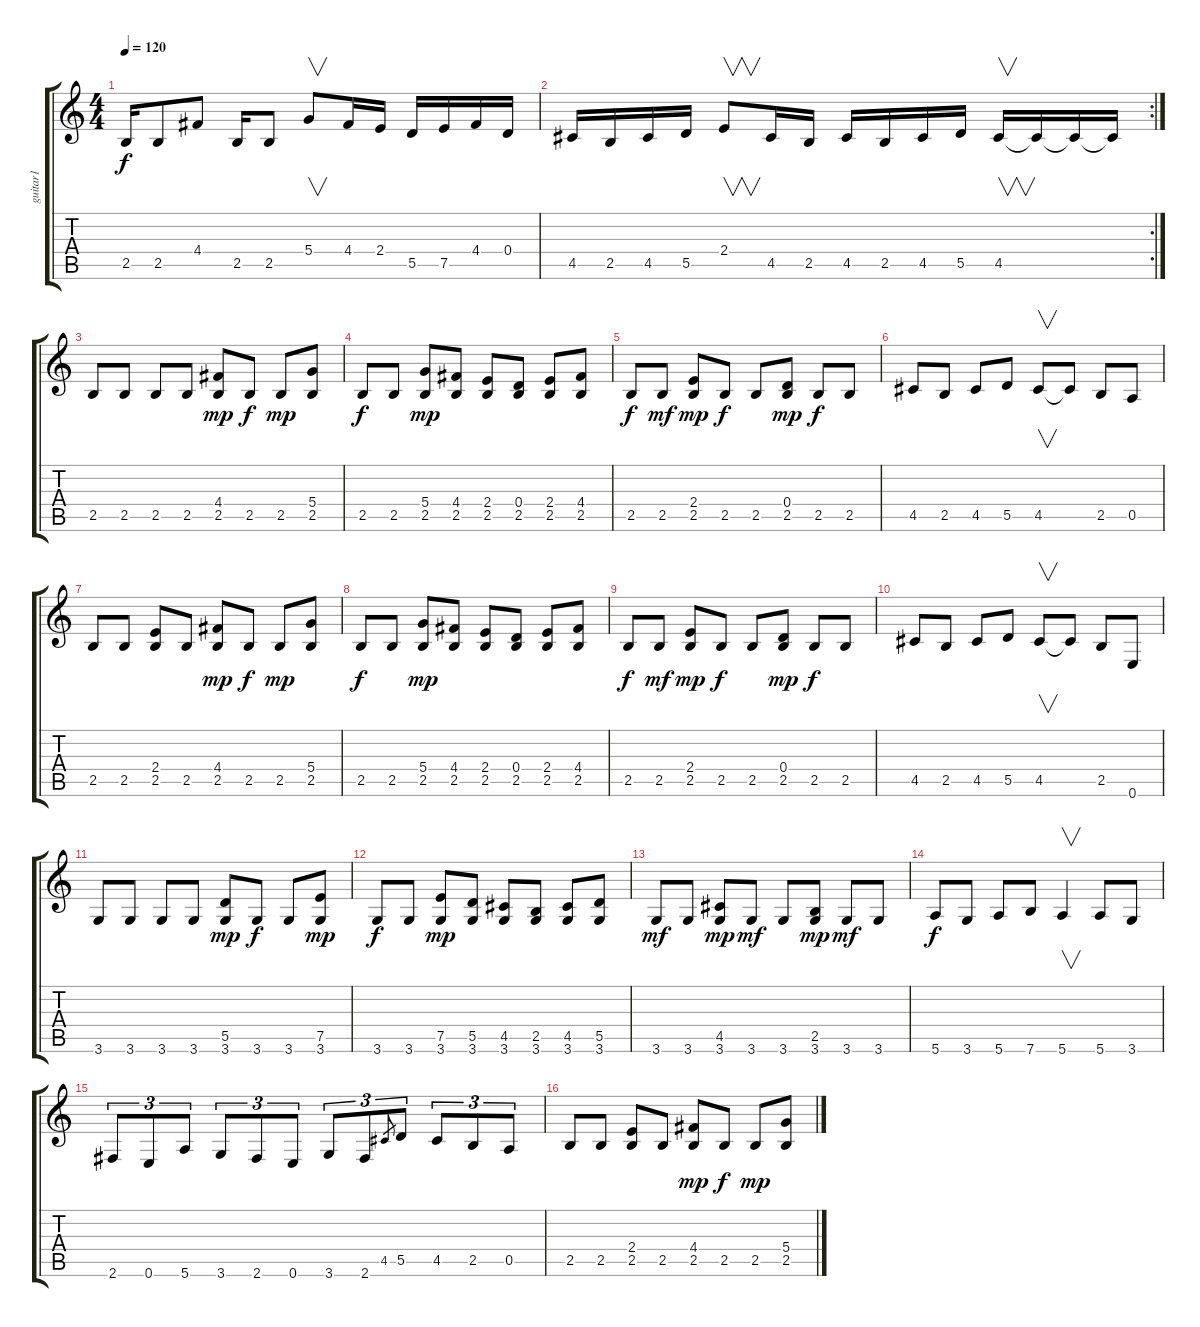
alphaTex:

\track ("guitar1" "guitar1") {instrument acousticguitarnylon}
\staff {score tabs}
\tuning (E4 B3 G3 D3 A2 E2) {hide}
\ts (4 4)
\tempo 120
\clef g2
\ks c
2.5.16{dy f instrument distortionguitar} 2.5.8 4.4.8 2.5.16 2.5.8 5.4.8{v} 4.4.16 2.4.16 5.5.16 7.5.16 4.4.16 0.4.16 |
\rc 2
4.5.16 2.5.16 4.5.16 5.5.16 2.4.8{v} 4.5.16 2.5.16 4.5.16 2.5.16 4.5.16 5.5.16 4.5.16{v} 4.5{t}.16 4.5{t}.16 4.5{t}.16 |
2.5.8{instrument distortionguitar} 2.5.8 2.5.8 2.5.8 (4.4 2.5).8{dy mp} 2.5.8{dy f} 2.5.8{dy mp} (5.4 2.5).8 |
2.5.8{dy f} 2.5.8 (5.4 2.5).8{dy mp} (4.4 2.5).8 (2.4 2.5).8 (0.4 2.5).8 (2.4 2.5).8 (4.4 2.5).8 |
2.5.8{dy f} 2.5.8{dy mf} (2.4 2.5).8{dy mp} 2.5.8{dy f} 2.5.8 (0.4 2.5).8{dy mp} 2.5.8{dy f} 2.5.8 |
4.5.8 2.5.8 4.5.8 5.5.8 4.5.8{v} 4.5{t}.8 2.5.8 0.5.8 |
2.5.8{instrument distortionguitar} 2.5.8 (2.4 2.5).8 2.5.8 (4.4 2.5).8{dy mp} 2.5.8{dy f} 2.5.8{dy mp} (5.4 2.5).8 |
2.5.8{dy f} 2.5.8 (5.4 2.5).8{dy mp} (4.4 2.5).8 (2.4 2.5).8 (0.4 2.5).8 (2.4 2.5).8 (4.4 2.5).8 |
2.5.8{dy f} 2.5.8{dy mf} (2.4 2.5).8{dy mp} 2.5.8{dy f} 2.5.8 (0.4 2.5).8{dy mp} 2.5.8{dy f} 2.5.8 |
4.5.8 2.5.8 4.5.8 5.5.8 4.5.8{v} 4.5{t}.8 2.5.8 0.6.8 |
3.6.8{instrument distortionguitar} 3.6.8 3.6.8 3.6.8 (5.5 3.6).8{dy mp} 3.6.8{dy f} 3.6.8 (7.5 3.6).8{dy mp} |
3.6.8{dy f instrument distortionguitar} 3.6.8 (7.5 3.6).8{dy mp} (5.5 3.6).8 (4.5 3.6).8 (2.5 3.6).8 (4.5 3.6).8 (5.5 3.6).8 |
3.6.8{dy mf} 3.6.8 (4.5 3.6).8{dy mp} 3.6.8{dy mf} 3.6.8 (2.5 3.6).8{dy mp} 3.6.8{dy mf} 3.6.8 |
5.6.8{dy f} 3.6.8 5.6.8 7.6.8 5.6.4{v} 5.6.8 3.6.8 |
2.6.8{tu (3 2)} 0.6.8{tu (3 2)} 5.6.8{tu (3 2)} 3.6.8{tu (3 2)} 2.6.8{tu (3 2)} 0.6.8{tu (3 2)} 3.6.8{tu (3 2)} 2.6.8{tu (3 2)} 4.5.8{gr} 5.5.8{tu (3 2)} 4.5.8{tu (3 2)} 2.5.8{tu (3 2)} 0.5.8{tu (3 2)} |
2.5.8{instrument distortionguitar} 2.5.8 (2.4 2.5).8 2.5.8 (4.4 2.5).8{dy mp} 2.5.8{dy f} 2.5.8{dy mp} (5.4 2.5).8
